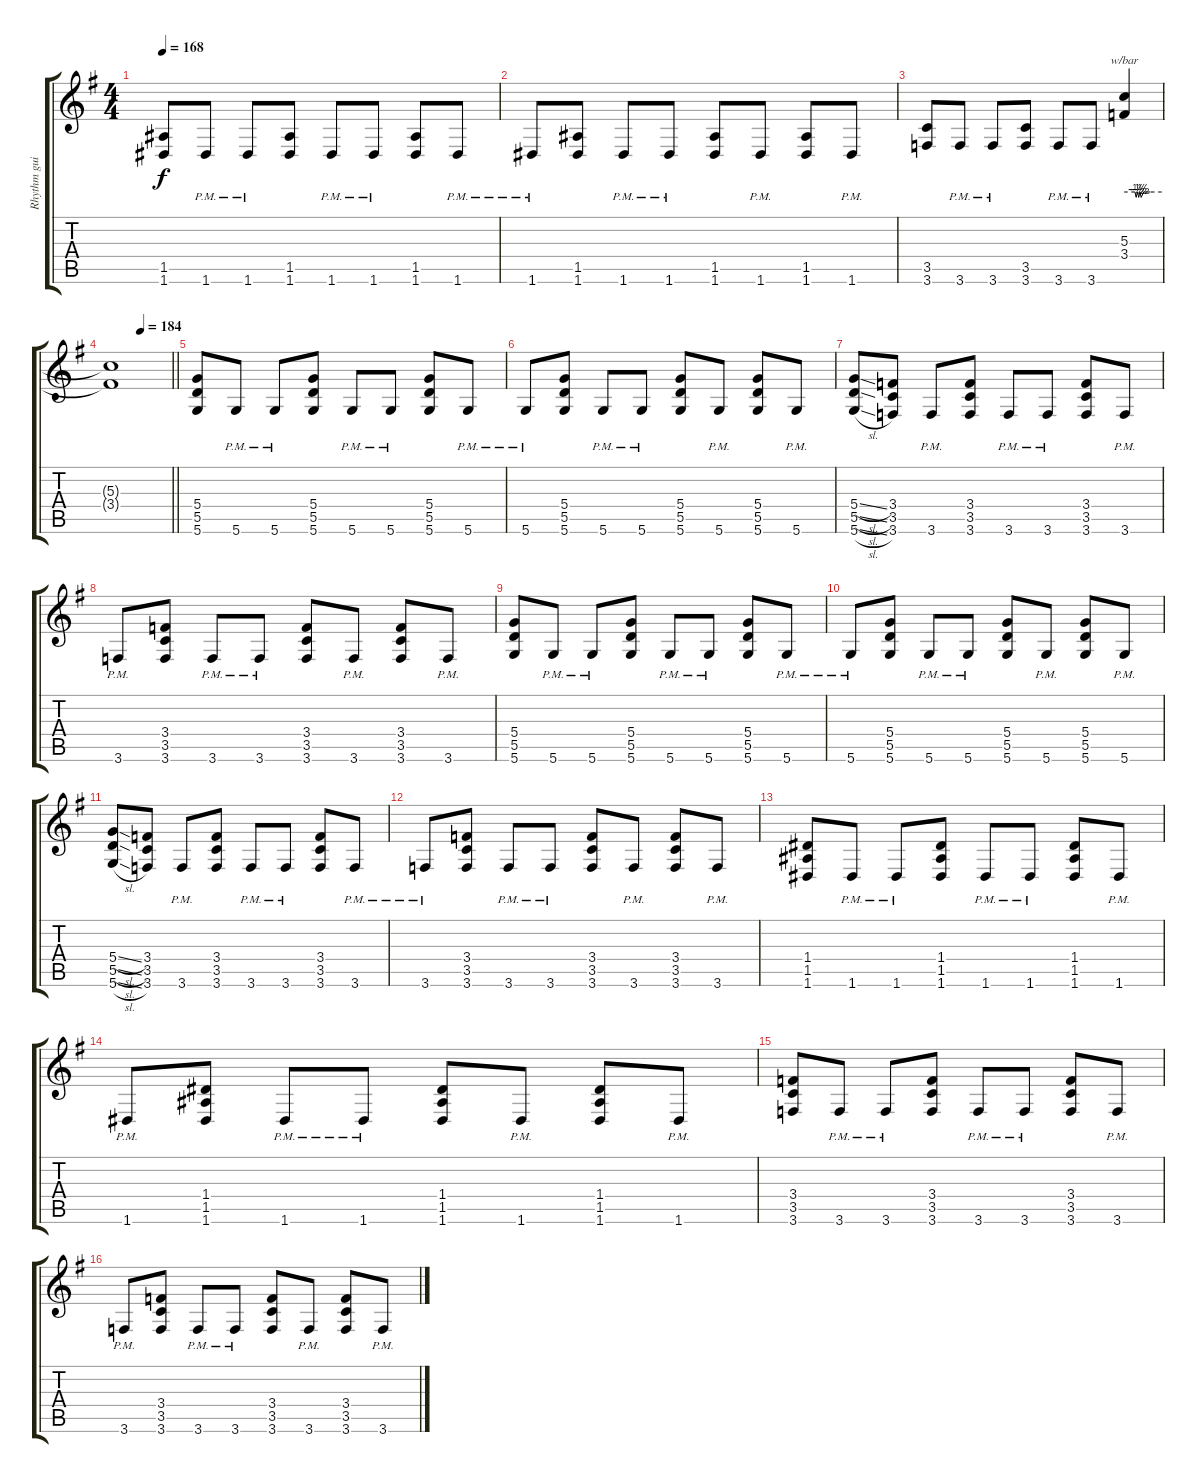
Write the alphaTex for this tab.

\track ("Rhythm guitar" "Rhythm gui") {instrument overdrivenguitar}
\staff {score tabs}
\tuning (E4 B3 G3 D3 A2 D2) {hide}
\ts (4 4)
\tempo 168
\clef g2
\ks g
(1.5 1.6).8{dy f} 1.6{pm}.8 1.6{pm}.8 (1.5 1.6).8 1.6{pm}.8 1.6{pm}.8 (1.5 1.6).8 1.6{pm}.8 |
1.6{pm}.8 (1.5 1.6).8 1.6{pm}.8 1.6{pm}.8 (1.5 1.6).8 1.6{pm}.8 (1.5 1.6).8 1.6{pm}.8 |
(3.5 3.6).8 3.6{pm}.8 3.6{pm}.8 (3.5 3.6).8 3.6{pm}.8 3.6{pm}.8 (5.3 3.4).4{tbe (custom default 0 0 17 0 19 -2 21 0 23 -2 25 0 27 -2 31 0 33 0 42 0 60 0)} |
\tempo (184 0.5)
\barLineRight lightlight
(5.3{t} 3.4{t}).1 |
\section ("" "")
(5.4 5.5 5.6).8 5.6{pm}.8 5.6{pm}.8 (5.4 5.5 5.6).8 5.6{pm}.8 5.6{pm}.8 (5.4 5.5 5.6).8 5.6{pm}.8 |
5.6{pm}.8 (5.4 5.5 5.6).8 5.6{pm}.8 5.6{pm}.8 (5.4 5.5 5.6).8 5.6{pm}.8 (5.4 5.5 5.6).8 5.6{pm}.8 |
(5.4{sl} 5.5{sl} 5.6{sl}).8 (3.4 3.5 3.6).8 3.6{pm}.8 (3.4 3.5 3.6).8 3.6{pm}.8 3.6{pm}.8 (3.4 3.5 3.6).8 3.6{pm}.8 |
3.6{pm}.8 (3.4 3.5 3.6).8 3.6{pm}.8 3.6{pm}.8 (3.4 3.5 3.6).8 3.6{pm}.8 (3.4 3.5 3.6).8 3.6{pm}.8 |
(5.4 5.5 5.6).8 5.6{pm}.8 5.6{pm}.8 (5.4 5.5 5.6).8 5.6{pm}.8 5.6{pm}.8 (5.4 5.5 5.6).8 5.6{pm}.8 |
5.6{pm}.8 (5.4 5.5 5.6).8 5.6{pm}.8 5.6{pm}.8 (5.4 5.5 5.6).8 5.6{pm}.8 (5.4 5.5 5.6).8 5.6{pm}.8 |
(5.4{sl} 5.5{sl} 5.6{sl}).8 (3.4 3.5 3.6).8 3.6{pm}.8 (3.4 3.5 3.6).8 3.6{pm}.8 3.6{pm}.8 (3.4 3.5 3.6).8 3.6{pm}.8 |
3.6{pm}.8 (3.4 3.5 3.6).8 3.6{pm}.8 3.6{pm}.8 (3.4 3.5 3.6).8 3.6{pm}.8 (3.4 3.5 3.6).8 3.6{pm}.8 |
(1.4 1.5 1.6).8 1.6{pm}.8 1.6{pm}.8 (1.4 1.5 1.6).8 1.6{pm}.8 1.6{pm}.8 (1.4 1.5 1.6).8 1.6{pm}.8 |
1.6{pm}.8 (1.4 1.5 1.6).8 1.6{pm}.8 1.6{pm}.8 (1.4 1.5 1.6).8 1.6{pm}.8 (1.4 1.5 1.6).8 1.6{pm}.8 |
(3.4 3.5 3.6).8 3.6{pm}.8 3.6{pm}.8 (3.4 3.5 3.6).8 3.6{pm}.8 3.6{pm}.8 (3.4 3.5 3.6).8 3.6{pm}.8 |
3.6{pm}.8 (3.4 3.5 3.6).8 3.6{pm}.8 3.6{pm}.8 (3.4 3.5 3.6).8 3.6{pm}.8 (3.4 3.5 3.6).8 3.6{pm}.8
